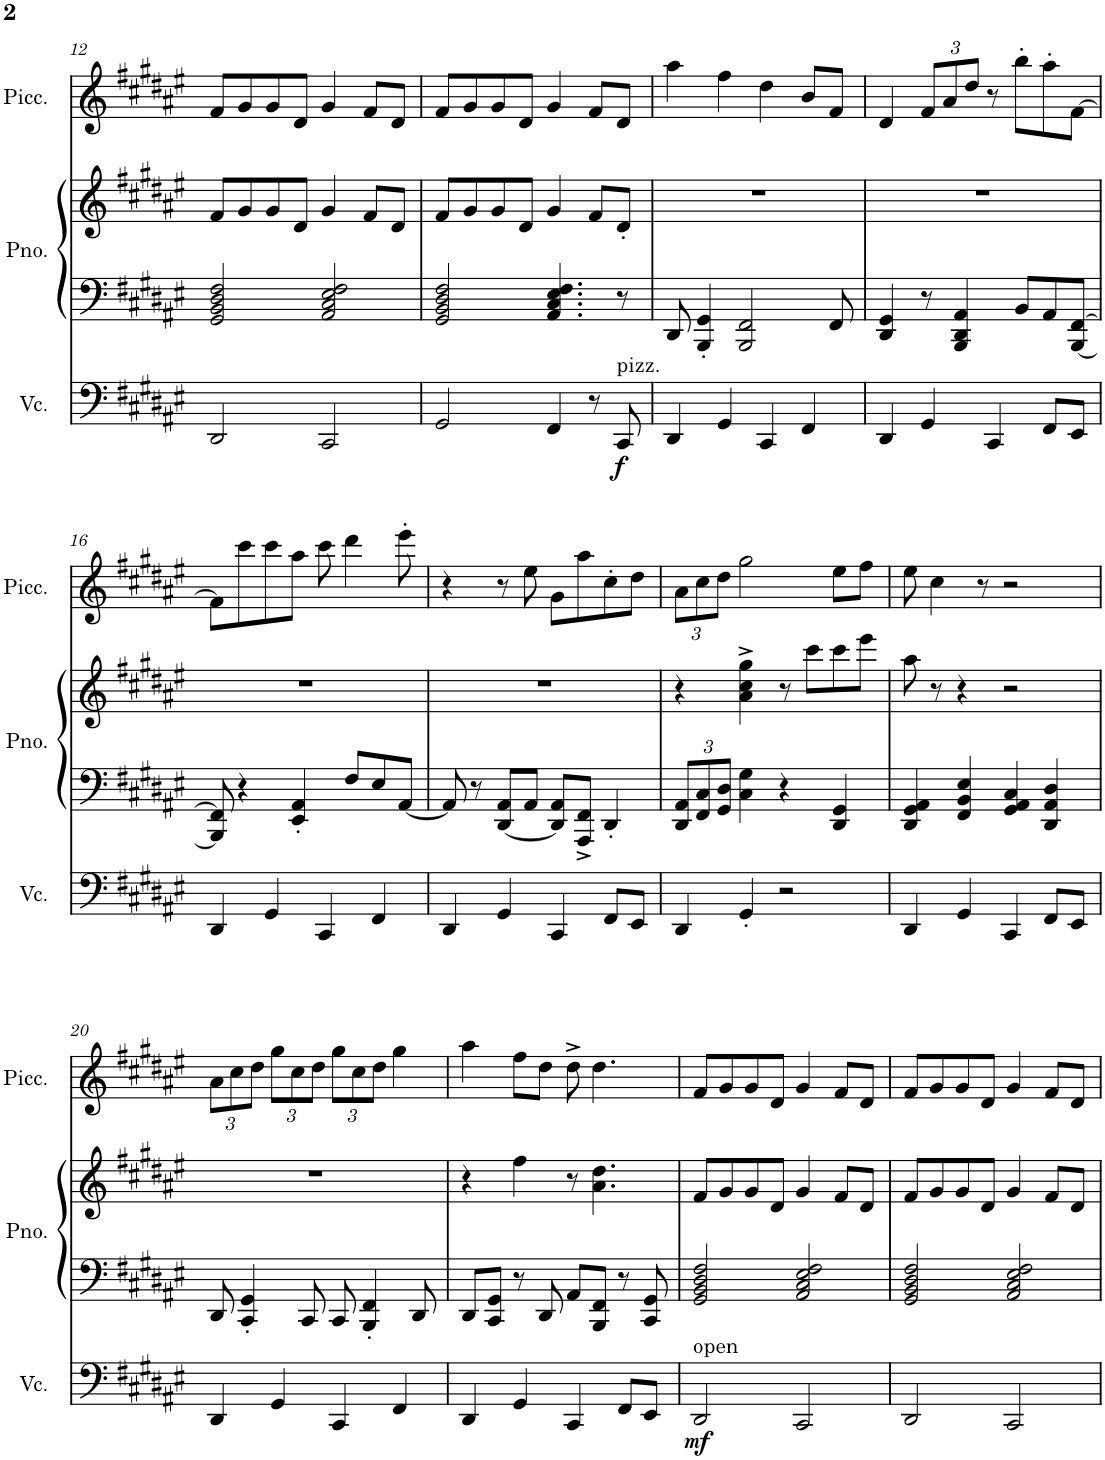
**kern	**dynam	**kern	**kern	**kern
*part3	*part3	*part2	*part2	*part1
*staff4	*staff4	*staff3	*staff2	*staff1
*I"Violoncello	*	*I"Grand Piano	*	*I"Piccolo
*I'Vc.	*	*I'Pno.	*	*I'Picc.
!!LO:PB:g=z
*clefF4	*	*clefF4	*clefG2	*clefG2
*	*	*	*	*Trd-7c-12
*k[f#c#g#d#a#e#]	*	*k[f#c#g#d#a#e#]	*k[f#c#g#d#a#e#]	*k[f#c#g#d#a#e#]
*M4/4	*	*M4/4	*M4/4	*M4/4
=12	=12	=12	=12	=12
2DD#/	.	2GG#/ 2BB/ 2D#/ 2F#/	8f#/L	8f#/L
.	.	.	8g#/	8g#/
.	.	.	8g#/	8g#/
.	.	.	8d#/J	8d#/J
2CC#/	.	2AA#/ 2C#/ 2E#/ 2F#/	4g#/	4g#/
.	.	.	8f#/L	8f#/L
.	.	.	8d#/J	8d#/J
=13	=13	=13	=13	=13
2GG#/	.	2GG#/ 2BB/ 2D#/ 2F#/	8f#/L	8f#/L
.	.	.	8g#/	8g#/
.	.	.	8g#/	8g#/
.	.	.	8d#/J	8d#/J
4FF#/	.	4.AA#/ 4.C#/ 4.E#/ 4.F#/	4g#/	4g#/
8r	.	.	8f#/L	8f#/L
!LO:TX:a:t=pizz.	!	!	!	!
!	!LO:DY:b	!	!	!
8CC#/	f	8r	8d#'/J	8d#/J
=14	=14	=14	=14	=14
4DD#/	.	8DD#/	1r	4aa#\
.	.	4BBB/' 4GG#/'	.	.
4GG#/	.	.	.	4ff#\
.	.	2BBB/ 2FF#/	.	.
4CC#/	.	.	.	4dd#\
4FF#/	.	.	.	8b/L
.	.	8FF#/	.	8f#/J
=15	=15	=15	=15	=15
4DD#/	.	4DD#/ 4GG#/	1r	4d#/
*	*	*	*	*Xbrackettup
4GG#/	.	8r	.	12f#/L
.	.	.	.	12a#/
.	.	4BBB/ 4DD#/ 4AA#/	.	.
.	.	.	.	12dd#/J
4CC#/	.	.	.	8r
.	.	8BB/L	.	8bb'\L
8FF#/L	.	8AA#/	.	8aa#'\
8EE#/J	.	[8BBB/ [8FF#/J	.	[8f#\J
!!LO:LB:g=z
=16	=16	=16	=16	=16
4DD#/	.	8BBB/] 8FF#/]	1r	8f#\L]
.	.	4r	.	8ccc#\
4GG#/	.	.	.	8ccc#\
.	.	4EE#/' 4AA#/'	.	8aa#\J
4CC#/	.	.	.	8ccc#\
.	.	8F#/L	.	4ddd#\
4FF#/	.	8E#/	.	.
.	.	[8AA#/J	.	8eee#'\
=17	=17	=17	=17	=17
4DD#/	.	8AA#/]	1r	4r
.	.	8r	.	.
4GG#/	.	[8DD#/ 8AA#/L	.	8r
.	.	8AA#/J	.	8ee#\
4CC#/	.	8DD#/] 8AA#/L	.	8g#\L
.	.	8AAA#/^ 8FF#/^J	.	8aa#\
8FF#/L	.	4DD#'/	.	8cc#'\
8EE#/J	.	.	.	8dd#\J
=18	=18	=18	=18	=18
*	*	*Xbrackettup	*	*
4DD#/	.	12DD#/ 12AA#/L	4r	12a#\L
.	.	12FF#/ 12C#/	.	12cc#\
.	.	12GG#/ 12D#/J	.	12dd#\J
4GG#'/	.	4C#\ 4G#\	4a#\^ 4cc#\^ 4gg#\^	2gg#\
2r	.	4r	8r	.
.	.	.	8ccc#\L	.
.	.	4DD#/ 4GG#/	8ccc#\	8ee#\L
.	.	.	8eee#\J	8ff#\J
=19	=19	=19	=19	=19
4DD#/	.	4DD#/ 4GG#/ 4AA#/	8aa#\	8ee#\
.	.	.	8r	4cc#\
4GG#/	.	4FF#/ 4BB/ 4E#/	4r	.
.	.	.	.	8r
4CC#/	.	4GG#/ 4AA#/ 4C#/	2r	2r
8FF#/L	.	4DD#/ 4AA#/ 4D#/	.	.
8EE#/J	.	.	.	.
!!LO:LB:g=z
=20	=20	=20	=20	=20
4DD#/	.	8DD#/	1r	12a#\L
.	.	.	.	12cc#\
.	.	4CC#/' 4GG#/'	.	.
.	.	.	.	12dd#\J
4GG#/	.	.	.	12gg#\L
.	.	.	.	12cc#\
.	.	8CC#/	.	.
.	.	.	.	12dd#\J
4CC#/	.	8CC#/	.	12gg#\L
.	.	.	.	12cc#\
.	.	4BBB/' 4FF#/'	.	.
.	.	.	.	12dd#\J
4FF#/	.	.	.	4gg#\
.	.	8DD#/	.	.
=21	=21	=21	=21	=21
4DD#/	.	8DD#/L	4r	4aa#\
.	.	8CC#/ 8GG#/J	.	.
4GG#/	.	8r	4ff#\	8ff#\L
.	.	8DD#/	.	8dd#\J
4CC#/	.	8AA#/L	8r	8dd#^\
.	.	8BBB/ 8FF#/J	4.a#\ 4.dd#\	4.dd#\
8FF#/L	.	8r	.	.
8EE#/J	.	8CC#/ 8GG#/	.	.
=22	=22	=22	=22	=22
!LO:TX:a:t=open	!	!	!	!
!	!LO:DY:b	!	!	!
2DD#/	mf	2GG#/ 2BB/ 2D#/ 2F#/	8f#/L	8f#/L
.	.	.	8g#/	8g#/
.	.	.	8g#/	8g#/
.	.	.	8d#/J	8d#/J
2CC#/	.	2AA#/ 2C#/ 2E#/ 2F#/	4g#/	4g#/
.	.	.	8f#/L	8f#/L
.	.	.	8d#/J	8d#/J
=23	=23	=23	=23	=23
2DD#/	.	2GG#/ 2BB/ 2D#/ 2F#/	8f#/L	8f#/L
.	.	.	8g#/	8g#/
.	.	.	8g#/	8g#/
.	.	.	8d#/J	8d#/J
2CC#/	.	2AA#/ 2C#/ 2E#/ 2F#/	4g#/	4g#/
.	.	.	8f#/L	8f#/L
.	.	.	8d#/J	8d#/J
=	=	=	=	=
*-	*-	*-	*-	*-
